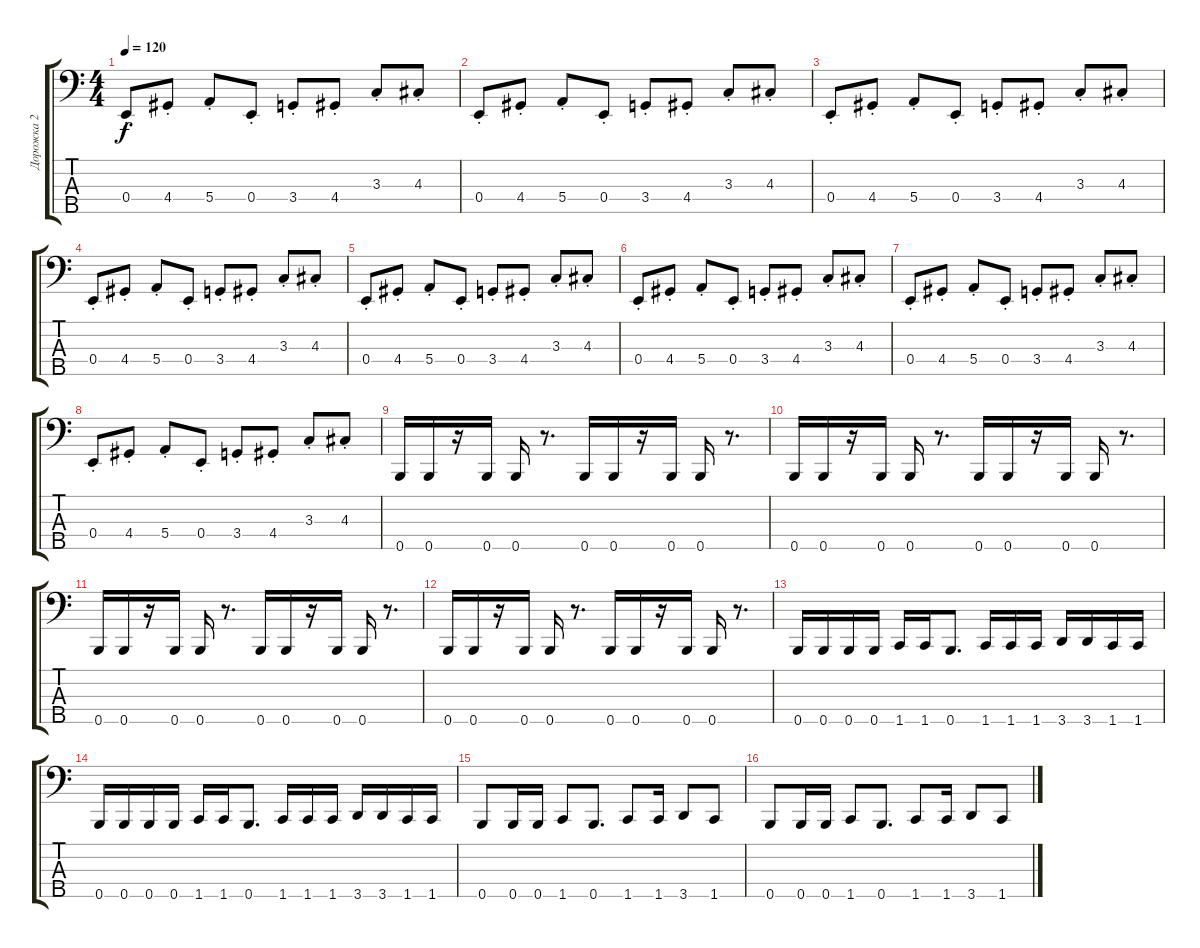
\track ("Дорожка 2" "Дорожка 2") {instrument electricbasspick}
\staff {score tabs}
\tuning (G2 D2 A1 E1 B0) {hide}
\ts (4 4)
\tempo 120
\clef f4
\ks c
0.4{st}.8{dy f} 4.4{st}.8 5.4{st}.8 0.4{st}.8 3.4{st}.8 4.4{st}.8 3.3{st}.8 4.3{st}.8 |
0.4{st}.8 4.4{st}.8 5.4{st}.8 0.4{st}.8 3.4{st}.8 4.4{st}.8 3.3{st}.8 4.3{st}.8 |
0.4{st}.8 4.4{st}.8 5.4{st}.8 0.4{st}.8 3.4{st}.8 4.4{st}.8 3.3{st}.8 4.3{st}.8 |
0.4{st}.8 4.4{st}.8 5.4{st}.8 0.4{st}.8 3.4{st}.8 4.4{st}.8 3.3{st}.8 4.3{st}.8 |
0.4{st}.8 4.4{st}.8 5.4{st}.8 0.4{st}.8 3.4{st}.8 4.4{st}.8 3.3{st}.8 4.3{st}.8 |
0.4{st}.8 4.4{st}.8 5.4{st}.8 0.4{st}.8 3.4{st}.8 4.4{st}.8 3.3{st}.8 4.3{st}.8 |
0.4{st}.8 4.4{st}.8 5.4{st}.8 0.4{st}.8 3.4{st}.8 4.4{st}.8 3.3{st}.8 4.3{st}.8 |
0.4{st}.8 4.4{st}.8 5.4{st}.8 0.4{st}.8 3.4{st}.8 4.4{st}.8 3.3{st}.8 4.3{st}.8 |
0.5.16{instrument electricbasspick} 0.5.16 r.16 0.5.16 0.5.16 r.8{d} 0.5.16 0.5.16 r.16 0.5.16 0.5.16 r.8{d} |
0.5.16 0.5.16 r.16 0.5.16 0.5.16 r.8{d} 0.5.16 0.5.16 r.16 0.5.16 0.5.16 r.8{d} |
0.5.16 0.5.16 r.16 0.5.16 0.5.16 r.8{d} 0.5.16 0.5.16 r.16 0.5.16 0.5.16 r.8{d} |
0.5.16 0.5.16 r.16 0.5.16 0.5.16 r.8{d} 0.5.16 0.5.16 r.16 0.5.16 0.5.16 r.8{d} |
0.5.16 0.5.16 0.5.16 0.5.16 1.5.16 1.5.16 0.5.8{d} 1.5.16 1.5.16 1.5.16 3.5.16 3.5.16 1.5.16 1.5.16 |
0.5.16 0.5.16 0.5.16 0.5.16 1.5.16 1.5.16 0.5.8{d} 1.5.16 1.5.16 1.5.16 3.5.16 3.5.16 1.5.16 1.5.16 |
0.5.8 0.5.16 0.5.16 1.5.8 0.5.8{d} 1.5.8 1.5.16 3.5.8 1.5.8 |
0.5.8 0.5.16 0.5.16 1.5.8 0.5.8{d} 1.5.8 1.5.16 3.5.8 1.5.8
